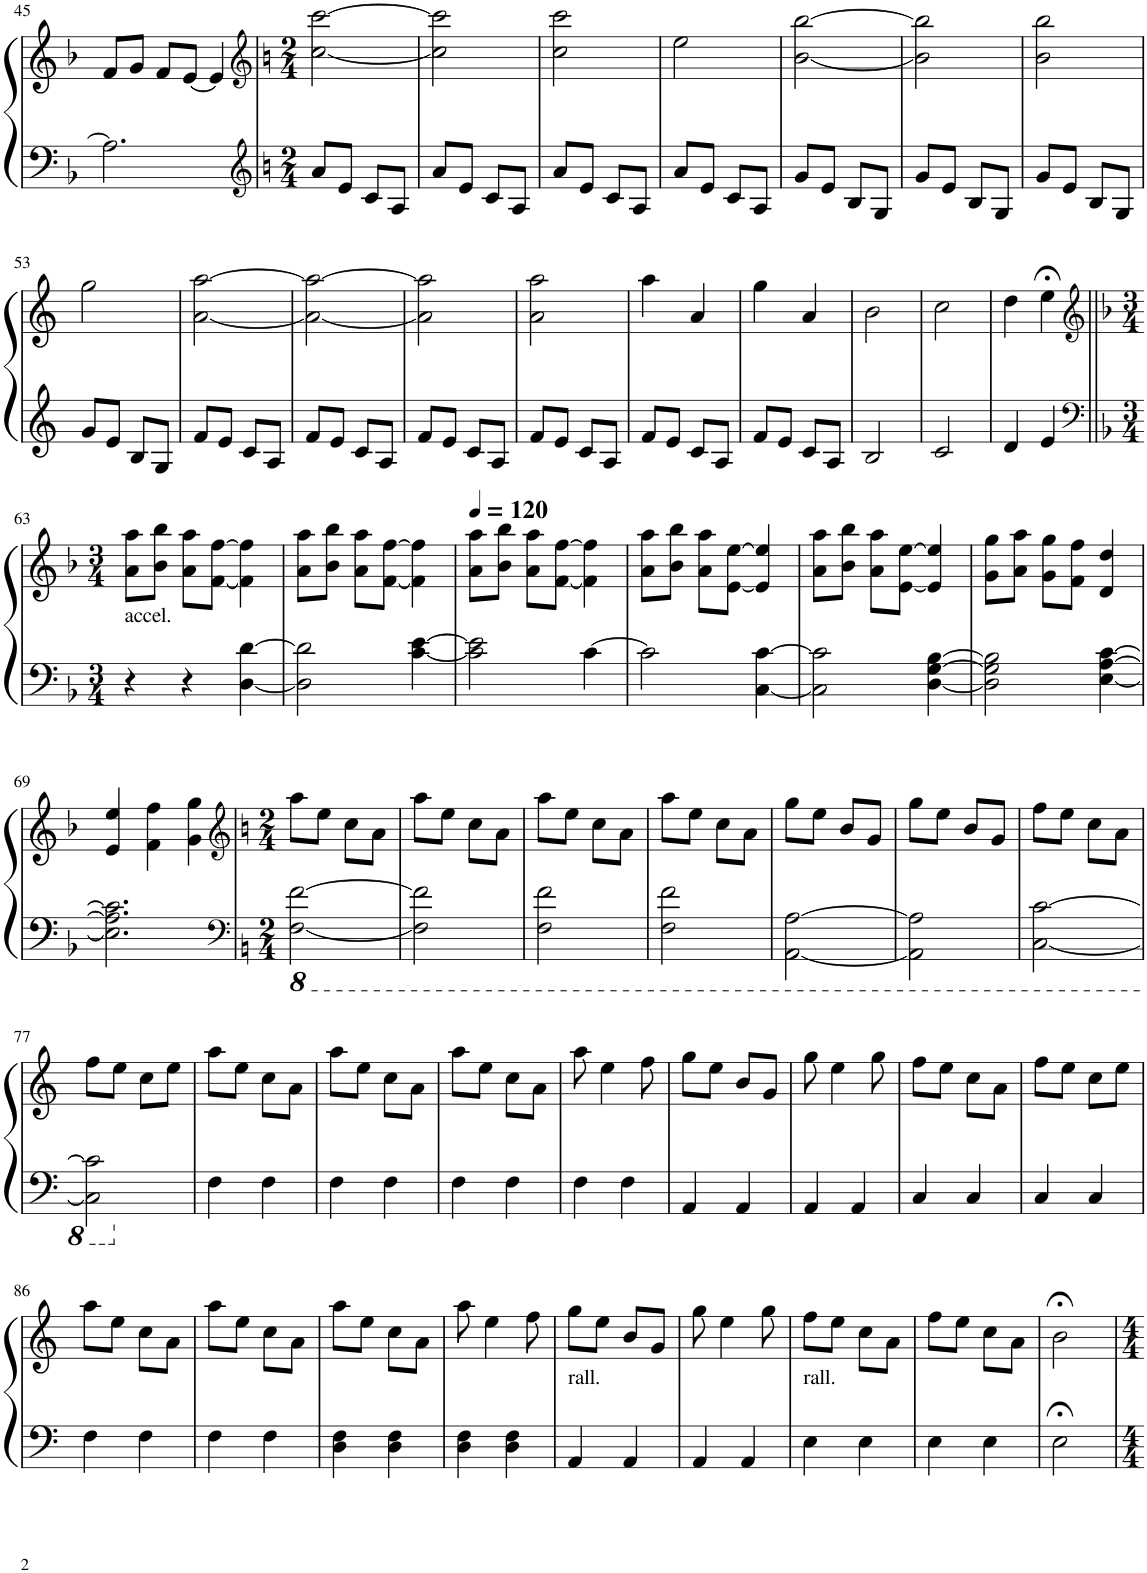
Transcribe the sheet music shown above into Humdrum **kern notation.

**kern	**kern
*part1	*part1
*staff2	*staff1
*I"Piano	*
*I'Pno.	*
!!LO:PB:g=z
*clefF4	*clefG2
*k[b-]	*k[b-]
*M3/4	*M3/4
=45	=45
2.A\]	8f/L
.	8g/J
.	8f/L
.	[8e/J
.	4e/]
=46	=46
*clefG2	*clefG2
*k[]	*k[]
*M2/4	*M2/4
8a/L	[2cc\ [2ccc\
8e/J	.
8c/L	.
8A/J	.
=47	=47
8a/L	2cc\] 2ccc\]
8e/J	.
8c/L	.
8A/J	.
=48	=48
8a/L	2cc\ 2ccc\
8e/J	.
8c/L	.
8A/J	.
=49	=49
8a/L	2ee\
8e/J	.
8c/L	.
8A/J	.
=50	=50
8g/L	[2b\ [2bb\
8e/J	.
8B/L	.
8G/J	.
=51	=51
8g/L	2b\] 2bb\]
8e/J	.
8B/L	.
8G/J	.
=52	=52
8g/L	2b\ 2bb\
8e/J	.
8B/L	.
8G/J	.
!!LO:LB:g=z
=53	=53
8g/L	2gg\
8e/J	.
8B/L	.
8G/J	.
=54	=54
8f/L	[2a\ [2aa\
8e/J	.
8c/L	.
8A/J	.
=55	=55
8f/L	2a\_ 2aa\_
8e/J	.
8c/L	.
8A/J	.
=56	=56
8f/L	2a\] 2aa\]
8e/J	.
8c/L	.
8A/J	.
=57	=57
8f/L	2a\ 2aa\
8e/J	.
8c/L	.
8A/J	.
=58	=58
8f/L	4aa\
8e/J	.
8c/L	4a/
8A/J	.
=59	=59
8f/L	4gg\
8e/J	.
8c/L	4a/
8A/J	.
=60	=60
2B/	2b\
=61	=61
2c/	2cc\
=62	=62
4d/	4dd\
4e/	4ee;<\
!!LO:LB:g=z
=63||	=63||
*clefF4	*clefG2
*k[b-]	*k[b-]
*M3/4	*M3/4
!LO:TX:a:t=accel.	!
4r	8a\ 8aa\L
.	8b-\ 8bb-\J
4r	8a\ 8aa\L
.	[8f\ [8ff\J
[4D\ [4d\	4f\] 4ff\]
=64	=64
2D\] 2d\]	8a\ 8aa\L
.	8b-\ 8bb-\J
.	8a\ 8aa\L
.	[8f\ [8ff\J
[4c\ [4e\	4f\] 4ff\]
=65	=65
*	*MM120
2c\] 2e\]	8a\ 8aa\L
.	8b-\ 8bb-\J
.	8a\ 8aa\L
.	[8f\ [8ff\J
[4c\	4f\] 4ff\]
=66	=66
2c\]	8a\ 8aa\L
.	8b-\ 8bb-\J
.	8a\ 8aa\L
.	[8e\ [8ee\J
[4C\ [4c\	4e/] 4ee/]
=67	=67
2C\] 2c\]	8a\ 8aa\L
.	8b-\ 8bb-\J
.	8a\ 8aa\L
.	[8e\ [8ee\J
[4D\ [4G\ [4B-\	4e/] 4ee/]
=68	=68
2D\] 2G\] 2B-\]	8g\ 8gg\L
.	8a\ 8aa\J
.	8g\ 8gg\L
.	8f\ 8ff\J
[4E\ [4A\ [4c\	4d/ 4dd/
!!LO:LB:g=z
=69	=69
2.E\] 2.A\] 2.c\]	4e/ 4ee/
.	4f\ 4ff\
.	4g\ 4gg\
=70	=70
*clefF4	*clefG2
*k[]	*k[]
*M2/4	*M2/4
*8ba	*
[2FF\ [2F\	8aa\L
.	8ee\J
.	8cc\L
.	8a\J
=71	=71
2FF\] 2F\]	8aa\L
.	8ee\J
.	8cc\L
.	8a\J
=72	=72
2FF\ 2F\	8aa\L
.	8ee\J
.	8cc\L
.	8a\J
=73	=73
2FF\ 2F\	8aa\L
.	8ee\J
.	8cc\L
.	8a\J
=74	=74
[2AAA\ [2AA\	8gg\L
.	8ee\J
.	8b/L
.	8g/J
=75	=75
2AAA\] 2AA\]	8gg\L
.	8ee\J
.	8b/L
.	8g/J
=76	=76
[2CC\ [2C\	8ff\L
.	8ee\J
.	8cc\L
.	8a\J
!!LO:LB:g=z
=77	=77
2CC\] 2C\]	8ff\L
.	8ee\J
.	8cc\L
.	8ee\J
=78	=78
*X8ba	*
4F\	8aa\L
.	8ee\J
4F\	8cc\L
.	8a\J
=79	=79
4F\	8aa\L
.	8ee\J
4F\	8cc\L
.	8a\J
=80	=80
4F\	8aa\L
.	8ee\J
4F\	8cc\L
.	8a\J
=81	=81
4F\	8aa\
.	4ee\
4F\	.
.	8ff\
=82	=82
4AA/	8gg\L
.	8ee\J
4AA/	8b/L
.	8g/J
=83	=83
4AA/	8gg\
.	4ee\
4AA/	.
.	8gg\
=84	=84
4C/	8ff\L
.	8ee\J
4C/	8cc\L
.	8a\J
=85	=85
4C/	8ff\L
.	8ee\J
4C/	8cc\L
.	8ee\J
!!LO:LB:g=z
=86	=86
4F\	8aa\L
.	8ee\J
4F\	8cc\L
.	8a\J
=87	=87
4F\	8aa\L
.	8ee\J
4F\	8cc\L
.	8a\J
=88	=88
4D\ 4F\	8aa\L
.	8ee\J
4D\ 4F\	8cc\L
.	8a\J
=89	=89
4D\ 4F\	8aa\
.	4ee\
4D\ 4F\	.
.	8ff\
=90	=90
!LO:TX:a:t=rall.	!
4AA/	8gg\L
.	8ee\J
4AA/	8b/L
.	8g/J
=91	=91
4AA/	8gg\
.	4ee\
4AA/	.
.	8gg\
=92	=92
!LO:TX:a:t=rall.	!
4E\	8ff\L
.	8ee\J
4E\	8cc\L
.	8a\J
=93	=93
4E\	8ff\L
.	8ee\J
4E\	8cc\L
.	8a\J
=94	=94
2E;<\	2b;<\
=	=
*-	*-
